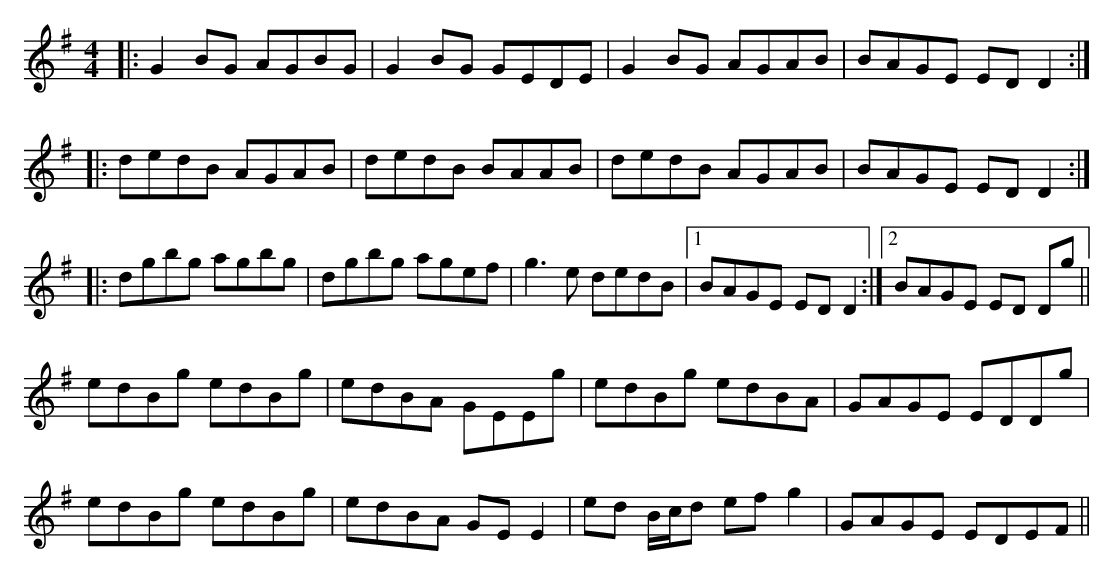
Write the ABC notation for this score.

X:1
M:4/4
K:G
|:G2BG AGBG|G2BG GEDE|G2BG AGAB|BAGE ED D2:|
|:dedB AGAB|dedB BAAB|dedB AGAB|BAGE ED D2:|
|:dgbg agbg|dgbg agef|g3e dedB|1 BAGE ED D2:|2 BAGE ED Dg||
edBg edBg|edBA GEEg|edBg edBA|GAGE EDDg|
edBg edBg|edBA GEE2|ed B/c/d efg2|GAGE EDEF||
